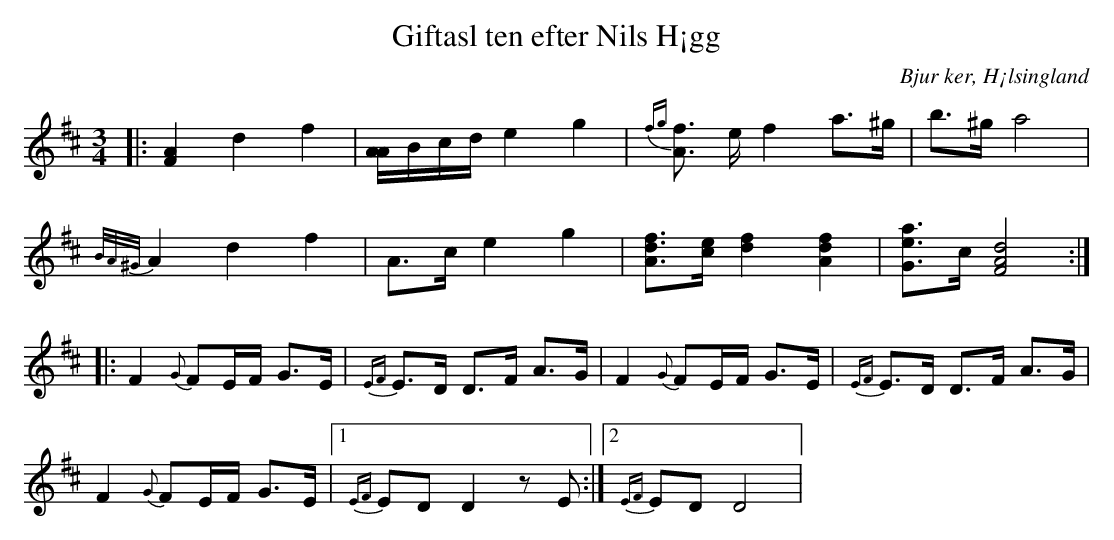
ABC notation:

X:1
T: Giftasl ten efter Nils H¡gg
O: Bjur ker, H¡lsingland
M: 3/4
L: 1/8
K: D
|: [F2A2] d2 f2|[A/A/]B/c/d/ e2 g2|{fg}[Af] >e f2 a>^g |b>^g a4|
 {B/A/^G/} A2 d2 f2|A>c e2 g2|[Adf]>[ce] [d2f2] [A2d2f2]| [Gae]>c [F4A4d4]:|
|:F2 {G}FE/F/ G>E|{EF}E>D D>F A>G|F2 {G}FE/F/ G>E |{EF}E>D D>F A>G |
F2 {G}FE/F/ G>E|1{EF}ED D2 zE:|2{EF}ED D4|
